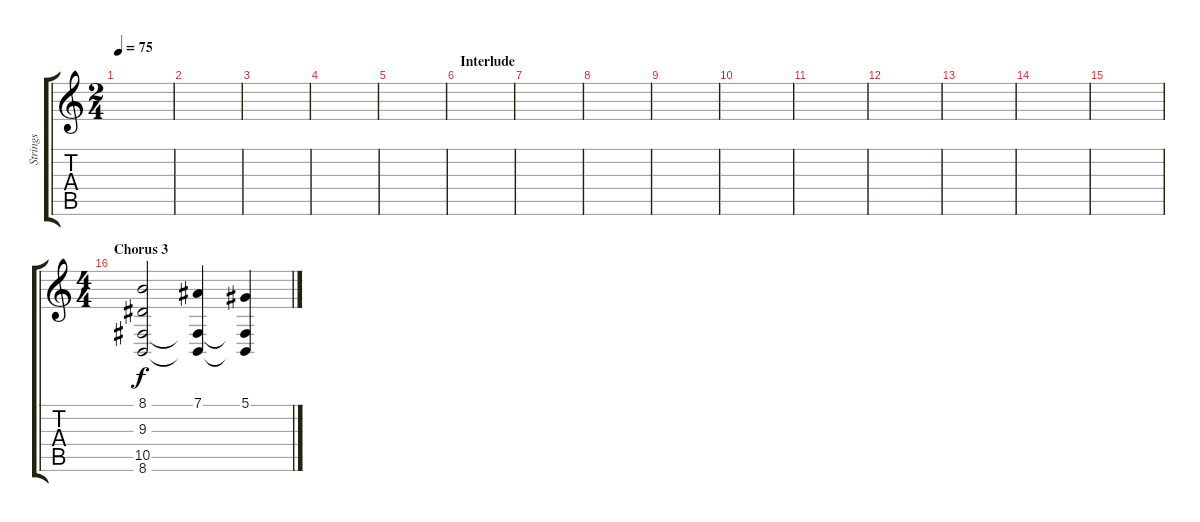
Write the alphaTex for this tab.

\track ("Strings" "Strings") {instrument stringensemble1}
\staff {score tabs}
\tuning (Eb4 Bb3 Gb3 Db3 Ab2 Eb2) {hide}
\ts (2 4)
\tempo 75
\clef g2
\ks c
|
|
|
|
|
\section ("" "Interlude")
|
|
|
|
|
|
|
|
|
|
\ts (4 4)
\section ("" "Chorus 3")
(8.1 9.3 10.5 8.6).2 (7.1 10.5{t} 8.6{t}).4 (5.1 10.5{t} 8.6{t}).4
